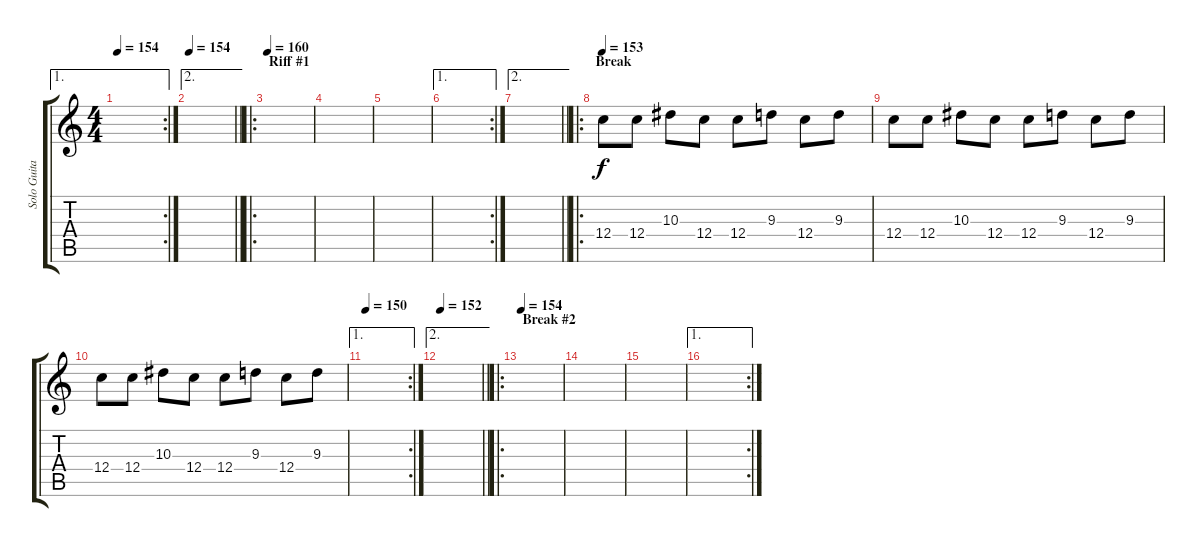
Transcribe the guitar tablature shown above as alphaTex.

\track ("Solo Guitar" "Solo Guita") {instrument distortionguitar}
\staff {score tabs}
\tuning (D4 A3 F3 C3 G2 D2) {hide}
\ae 1
\rc 2
\ts (4 4)
\tempo 154
\clef g2
\ks c
|
\ae 2
\tempo 154
\barLineRight lightlight
|
\ro
\section ("" "Riff #1")
\tempo 160
|
|
|
\ae 1
\rc 2
|
\ae 2
\barLineRight lightlight
|
\ro
\section ("" "Break")
\tempo 153
12.4.8{volume 10 instrument pizzicatostrings} 12.4.8 10.3.8 12.4.8 12.4.8 9.3.8 12.4.8 9.3.8 |
12.4.8{instrument pizzicatostrings} 12.4.8 10.3.8 12.4.8 12.4.8 9.3.8 12.4.8 9.3.8 |
12.4.8{instrument pizzicatostrings} 12.4.8 10.3.8 12.4.8 12.4.8 9.3.8 12.4.8 9.3.8 |
\ae 1
\rc 2
\tempo 150
|
\ae 2
\tempo 152
\barLineRight lightlight
|
\ro
\section ("" "Break #2")
\tempo 154
|
|
|
\ae 1
\rc 2
